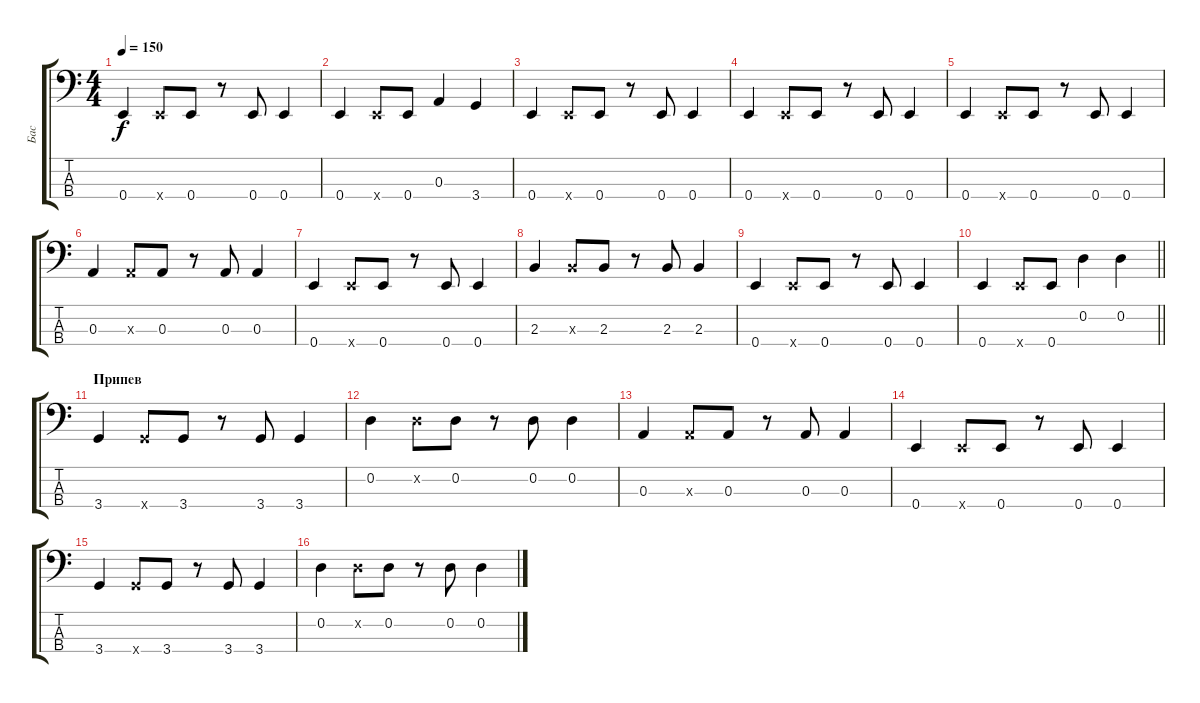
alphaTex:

\track ("Бас" "Бас") {instrument electricbassfinger}
\staff {score tabs}
\tuning (G2 D2 A1 E1) {hide}
\ts (4 4)
\tempo 150
\clef f4
\ks c
0.4.4{dy f} 0.4{x}.8 0.4.8 r.8 0.4.8 0.4.4 |
0.4.4 0.4{x}.8 0.4.8 0.3.4 3.4.4 |
0.4.4 0.4{x}.8 0.4.8 r.8 0.4.8 0.4.4 |
0.4.4 0.4{x}.8 0.4.8 r.8 0.4.8 0.4.4 |
0.4.4 0.4{x}.8 0.4.8 r.8 0.4.8 0.4.4 |
0.3.4 0.3{x}.8 0.3.8 r.8 0.3.8 0.3.4 |
0.4.4 0.4{x}.8 0.4.8 r.8 0.4.8 0.4.4 |
2.3.4 2.3{x}.8 2.3.8 r.8 2.3.8 2.3.4 |
0.4.4 0.4{x}.8 0.4.8 r.8 0.4.8 0.4.4 |
\barLineRight lightlight
0.4.4 0.4{x}.8 0.4.8 0.2.4 0.2.4 |
\section ("" "Припев")
3.4.4 3.4{x}.8 3.4.8 r.8 3.4.8 3.4.4 |
0.2.4 0.2{x}.8 0.2.8 r.8 0.2.8 0.2.4 |
0.3.4 0.3{x}.8 0.3.8 r.8 0.3.8 0.3.4 |
0.4.4 0.4{x}.8 0.4.8 r.8 0.4.8 0.4.4 |
3.4.4 3.4{x}.8 3.4.8 r.8 3.4.8 3.4.4 |
0.2.4 0.2{x}.8 0.2.8 r.8 0.2.8 0.2.4
